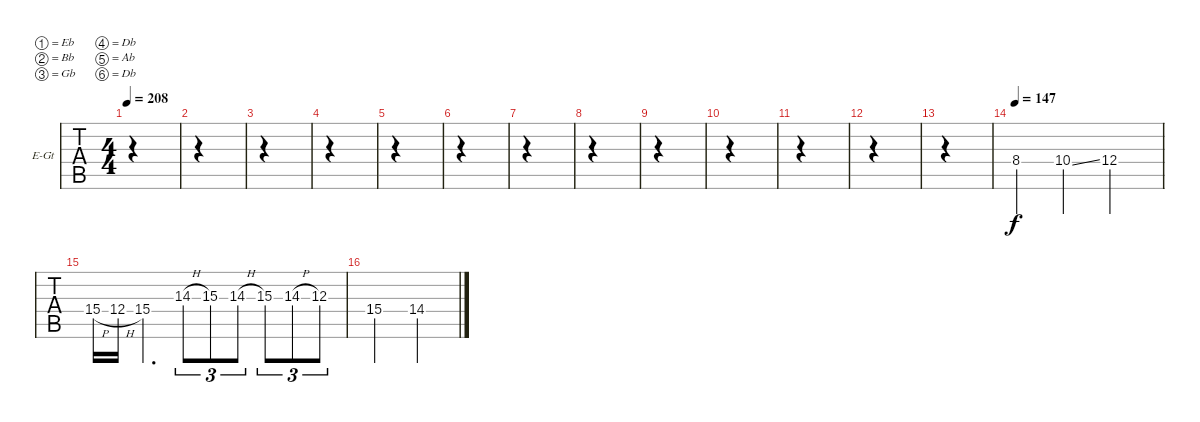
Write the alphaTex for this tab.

\defaultSystemsLayout 4
\bracketExtendMode groupsimilarinstruments
\firstSystemTrackNameOrientation horizontal
\otherSystemsTrackNameOrientation horizontal
\track ("Guitar 4" "E-Gt") {instrument overdrivenguitar}
\staff {tabs}
\tuning (Eb4 Bb3 Gb3 Db3 Ab2 Db2)
\ts (4 4)
\tempo 208
\clef g2
\scale
0.333333
\ks c
|
\scale
0.333333 |
\scale
0.333333 |
\scale
0.333333 |
\scale
0.333333 |
|
|
|
|
|
|
|
|
\tempo 147
8.4.4 10.4{ss}.4 12.4.2 |
15.4{h}.16 12.4{h}.16 15.4.4{d} 14.3{h}.8{tu (3 2)} 15.3.8{tu (3 2)} 14.3{h}.8{tu (3 2)} 15.3.8{tu (3 2)} 14.3{h}.8{tu (3 2)} 12.3.8{tu (3 2)} |
15.4.2 14.4.2
